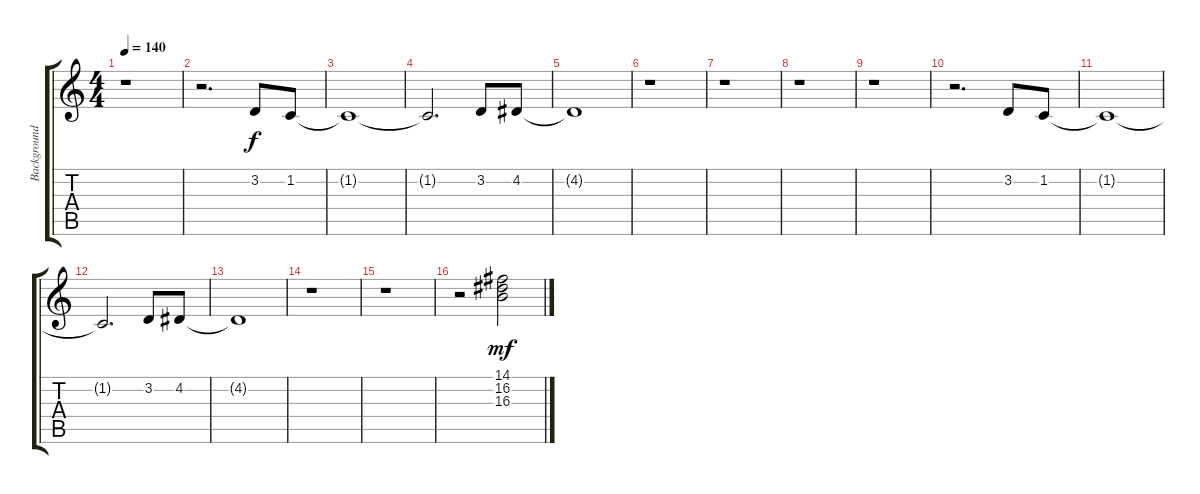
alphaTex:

\track ("Background" "Background") {instrument choiraahs}
\staff {score tabs}
\tuning (E4 B3 G3 D3 A2 E2) {hide}
\ts (4 4)
\tempo 140
\clef g2
\ks c
r.1{dy f} |
r.2{d} 3.2.8 1.2.8 |
1.2{t}.1 |
1.2{t}.2{d} 3.2.8 4.2.8 |
4.2{t}.1 |
r.1 |
r.1 |
r.1 |
r.1 |
r.2{d} 3.2.8 1.2.8 |
1.2{t}.1 |
1.2{t}.2{d} 3.2.8 4.2.8 |
4.2{t}.1 |
r.1 |
r.1 |
r.2 (14.1 16.2 16.3).2{dy mf}
